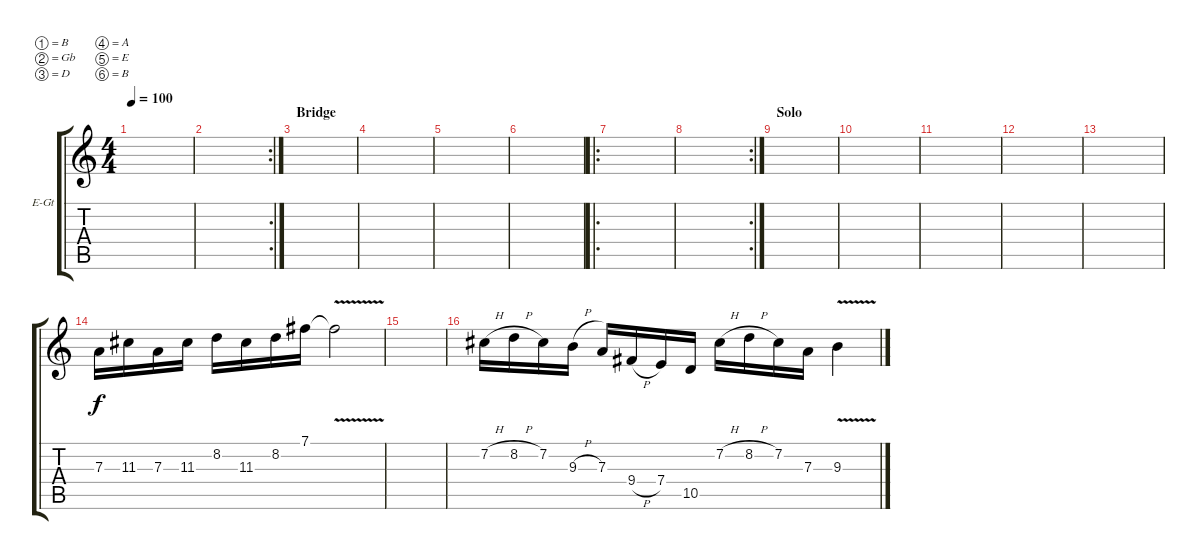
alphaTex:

\bracketExtendMode groupsimilarinstruments
\firstSystemTrackNameOrientation horizontal
\otherSystemsTrackNameOrientation horizontal
\track ("Lead Guitar 2" "E-Gt") {instrument overdrivenguitar}
\staff {score tabs}
\tuning (B3 Gb3 D3 A2 E2 B1)
\ts (4 4)
\tempo 100
\clef g2
\ks c
|
\rc 2
|
\section ("" "Bridge")
|
|
|
|
\ro
|
\rc 2
|
\section ("" "Solo")
|
|
|
|
|
7.3.16 11.3.16 7.3.16 11.3.16 8.2.16 11.3.16 8.2.16 7.1.16 7.1{v t}.2 |
|
7.2{h}.16 8.2{h}.16 7.2.16 9.3{h}.16 7.3.16 9.4{h}.16 7.4.16 10.5.16 7.2{h}.16 8.2{h}.16 7.2.16 7.3.16 9.3{v}.4
